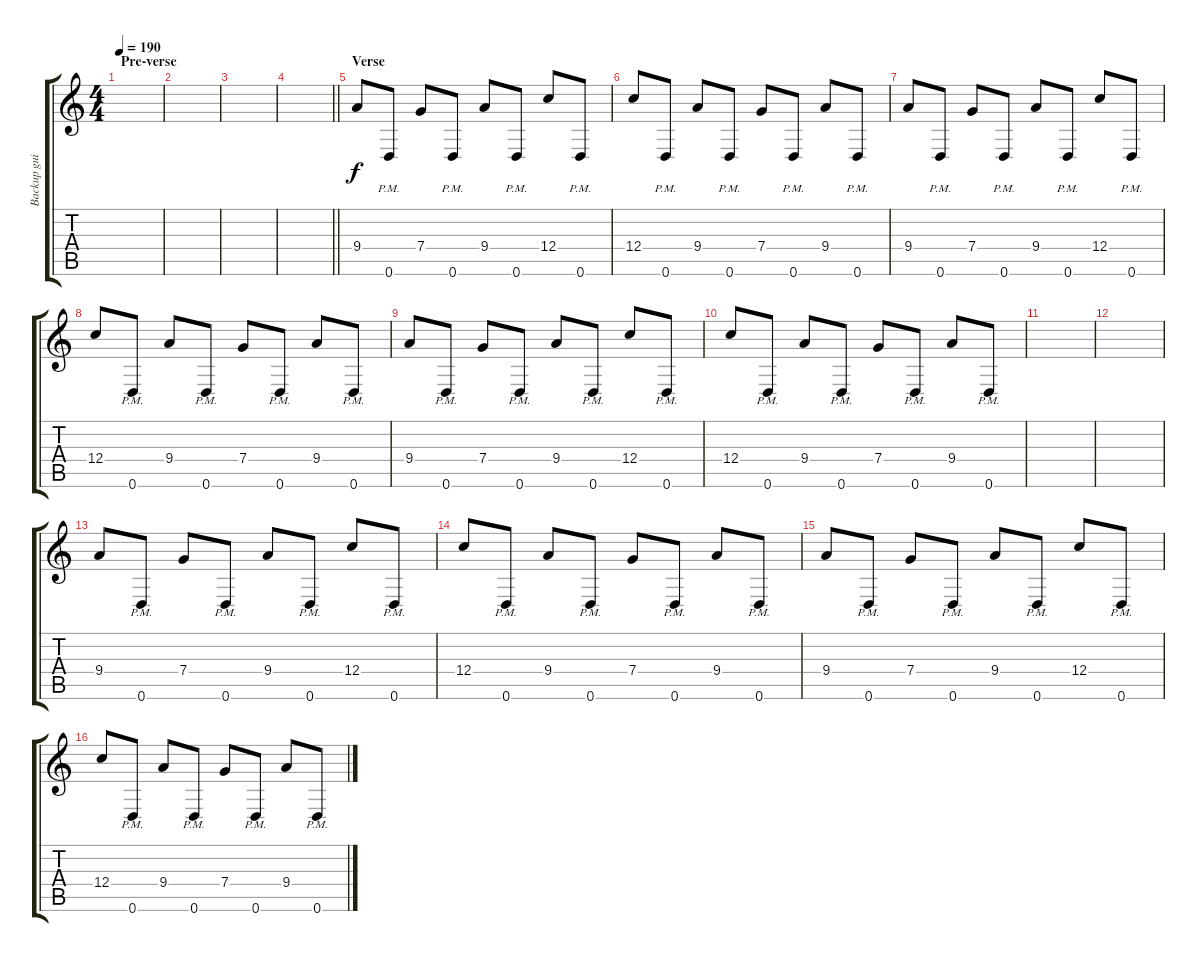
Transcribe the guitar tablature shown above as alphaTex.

\track ("Backup guitar" "Backup gui") {instrument distortionguitar}
\staff {score tabs}
\tuning (D4 A3 F3 C3 G2 D2) {hide}
\ts (4 4)
\section ("" "Pre-verse")
\tempo 190
\clef g2
\ks c
|
|
|
\barLineRight lightlight
|
\section ("" "Verse")
9.4.8{volume 8 balance 0} 0.6{pm}.8 7.4.8 0.6{pm}.8 9.4.8 0.6{pm}.8 12.4.8 0.6{pm}.8 |
12.4.8 0.6{pm}.8 9.4.8 0.6{pm}.8 7.4.8 0.6{pm}.8 9.4.8 0.6{pm}.8 |
9.4.8 0.6{pm}.8 7.4.8 0.6{pm}.8 9.4.8 0.6{pm}.8 12.4.8 0.6{pm}.8 |
12.4.8 0.6{pm}.8 9.4.8 0.6{pm}.8 7.4.8 0.6{pm}.8 9.4.8 0.6{pm}.8 |
9.4.8 0.6{pm}.8 7.4.8 0.6{pm}.8 9.4.8 0.6{pm}.8 12.4.8 0.6{pm}.8 |
12.4.8 0.6{pm}.8 9.4.8 0.6{pm}.8 7.4.8 0.6{pm}.8 9.4.8 0.6{pm}.8 |
|
|
9.4.8{volume 8 balance 0} 0.6{pm}.8 7.4.8 0.6{pm}.8 9.4.8 0.6{pm}.8 12.4.8 0.6{pm}.8 |
12.4.8 0.6{pm}.8 9.4.8 0.6{pm}.8 7.4.8 0.6{pm}.8 9.4.8 0.6{pm}.8 |
9.4.8 0.6{pm}.8 7.4.8 0.6{pm}.8 9.4.8 0.6{pm}.8 12.4.8 0.6{pm}.8 |
12.4.8 0.6{pm}.8 9.4.8 0.6{pm}.8 7.4.8 0.6{pm}.8 9.4.8 0.6{pm}.8
